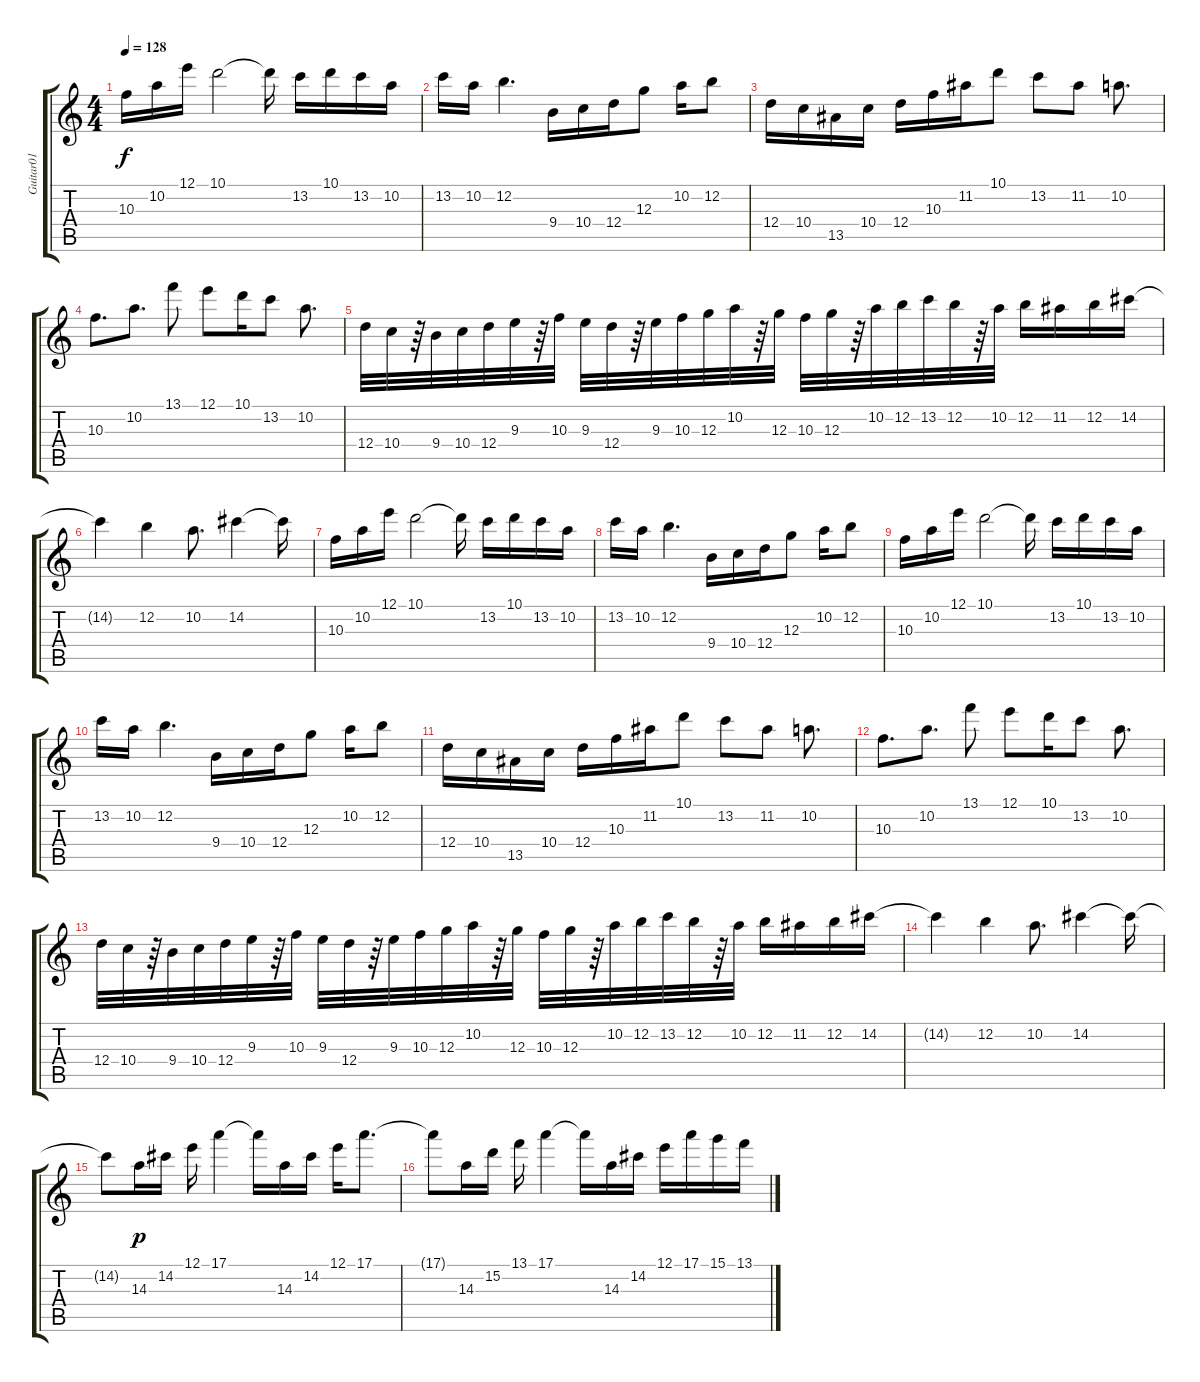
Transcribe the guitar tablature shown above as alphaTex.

\track ("Guitar01" "Guitar01") {instrument distortionguitar}
\staff {score tabs}
\tuning (E4 B3 G3 D3 A2 E2) {hide}
\ts (4 4)
\tempo 128
\clef g2
\ks c
10.3.16{dy f} 10.2.16 12.1.16 10.1.2 10.1{t}.16 13.2.16 10.1.16 13.2.16 10.2.16 |
13.2.16 10.2.16 12.2.4{d} 9.4.16 10.4.16 12.4.16 12.3.8 10.2.16 12.2.8 |
12.4.16 10.4.16 13.5.16 10.4.16 12.4.16 10.3.16 11.2.16 10.1.8 13.2.8 11.2.8 10.2.8{d} |
10.3.8{d} 10.2.8{d} 13.1.8 12.1.8 10.1.16 13.2.8 10.2.8{d} |
12.4.32 10.4.32 r.64 9.4.32 10.4.32 12.4.32 9.3.32 r.64 10.3.32 9.3.32 12.4.32 r.64 9.3.32 10.3.32 12.3.32 10.2.32 r.64 12.3.32 10.3.32 12.3.32 r.64 10.2.32 12.2.32 13.2.32 12.2.32 r.64 10.2.32 12.2.16 11.2.16 12.2.16 14.2.16 |
14.2{t}.4 12.2.4 10.2.8{d} 14.2.4 14.2{t}.16 |
10.3.16 10.2.16 12.1.16 10.1.2 10.1{t}.16 13.2.16 10.1.16 13.2.16 10.2.16 |
13.2.16 10.2.16 12.2.4{d} 9.4.16 10.4.16 12.4.16 12.3.8 10.2.16 12.2.8 |
10.3.16 10.2.16 12.1.16 10.1.2 10.1{t}.16 13.2.16 10.1.16 13.2.16 10.2.16 |
13.2.16 10.2.16 12.2.4{d} 9.4.16 10.4.16 12.4.16 12.3.8 10.2.16 12.2.8 |
12.4.16 10.4.16 13.5.16 10.4.16 12.4.16 10.3.16 11.2.16 10.1.8 13.2.8 11.2.8 10.2.8{d} |
10.3.8{d} 10.2.8{d} 13.1.8 12.1.8 10.1.16 13.2.8 10.2.8{d} |
12.4.32 10.4.32 r.64 9.4.32 10.4.32 12.4.32 9.3.32 r.64 10.3.32 9.3.32 12.4.32 r.64 9.3.32 10.3.32 12.3.32 10.2.32 r.64 12.3.32 10.3.32 12.3.32 r.64 10.2.32 12.2.32 13.2.32 12.2.32 r.64 10.2.32 12.2.16 11.2.16 12.2.16 14.2.16 |
14.2{t}.4 12.2.4 10.2.8{d} 14.2.4 14.2{t}.16 |
14.2{t}.8 14.3.16{dy p} 14.2.16 12.1.16 17.1.4 17.1{t}.16 14.3.16 14.2.16 12.1.16 17.1.8{d} |
17.1{t}.8 14.3.16 15.2.16 13.1.16 17.1.4 17.1{t}.16 14.3.16 14.2.16 12.1.16 17.1.16 15.1.16 13.1.16
